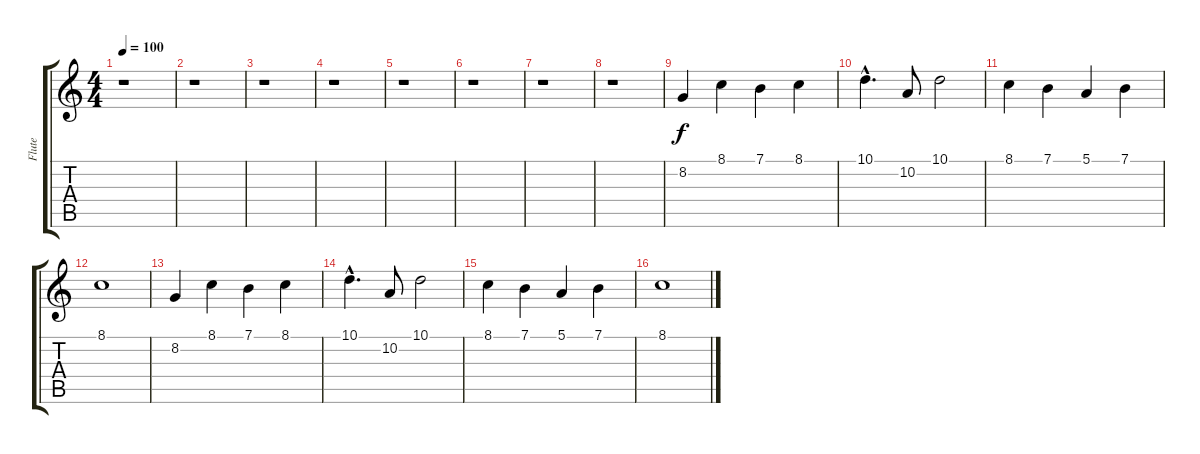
\track ("Flute" "Flute") {instrument flute}
\staff {score tabs}
\tuning (E4 B3 G3 D3 A2 E2) {hide}
\ts (4 4)
\tempo 100
\clef g2
\ks c
r.1{dy f} |
r.1 |
r.1 |
r.1 |
r.1 |
r.1 |
r.1 |
r.1 |
8.2.4 8.1.4 7.1.4 8.1.4 |
10.1{hac}.4{d} 10.2.8 10.1.2 |
8.1.4 7.1.4 5.1.4 7.1.4 |
8.1.1 |
8.2.4 8.1.4 7.1.4 8.1.4 |
10.1{hac}.4{d} 10.2.8 10.1.2 |
8.1.4 7.1.4 5.1.4 7.1.4 |
8.1.1
